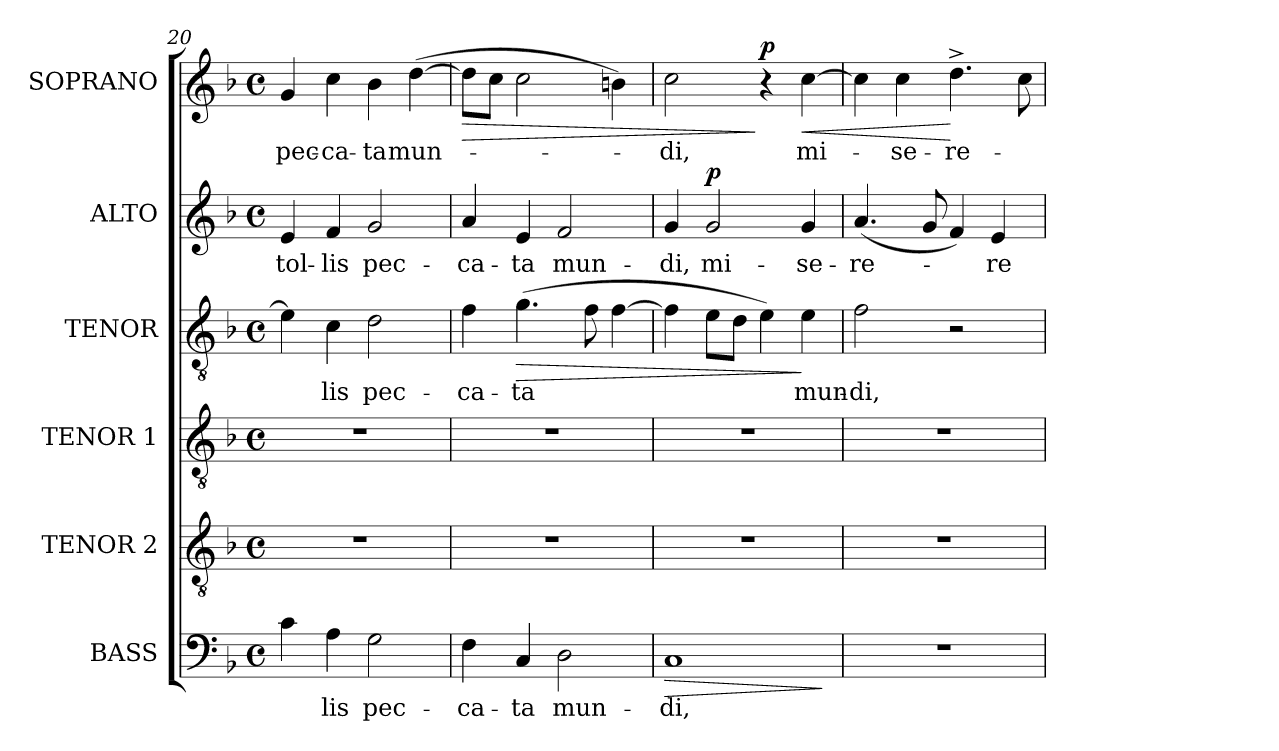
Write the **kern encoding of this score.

**kern	**text	**dynam	**kern	**kern	**kern	**text	**dynam	**kern	**text	**dynam	**kern	**text	**dynam
*part6	*part6	*part6	*part5	*part4	*part3	*part3	*part3	*part2	*part2	*part2	*part1	*part1	*part1
*staff6	*staff6	*staff6	*staff5	*staff4	*staff3	*staff3	*staff3	*staff2	*staff2	*staff2	*staff1	*staff1	*staff1
*I"BASS	*	*	*I"TENOR 2	*I"TENOR 1	*I"TENOR	*	*	*I"ALTO	*	*	*I"SOPRANO	*	*
*I'B.	*	*	*I'T2.	*I'T1.	*I'T.	*	*	*I'A.	*	*	*I'S.	*	*
*clefF4	*	*	*clefGv2	*clefGv2	*clefGv2	*	*	*clefG2	*	*	*clefG2	*	*
*	*	*	*ITrd7c12	*ITrd7c12	*ITrd7c12	*	*	*	*	*	*	*	*
*k[b-]	*	*	*k[b-]	*k[b-]	*k[b-]	*	*	*k[b-]	*	*	*k[b-]	*	*
*F:	*	*	*F:	*F:	*F:	*	*	*F:	*	*	*F:	*	*
*M4/4	*	*	*M4/4	*M4/4	*M4/4	*	*	*M4/4	*	*	*M4/4	*	*
*met(c)	*	*	*met(c)	*met(c)	*met(c)	*	*	*met(c)	*	*	*met(c)	*	*
=20	=20	=20	=20	=20	=20	=20	=20	=20	=20	=20	=20	=20	=20
!	!	!	!	!	!	!	!	!	!LO:LY:b:color=#000000	!	!	!	!
!	!	!	!	!	!	!	!	!	!	!	!	!LO:LY:b:color=#000000	!
4ci\	.	.	1r	1r	4Ei\]	.	.	4ei/	tol-	.	4gi/	pec-	.
!	!LO:LY:b:color=#000000	!	!	!	!	!	!	!	!	!	!	!	!
!	!	!	!	!	!	!LO:LY:b:color=#000000	!	!	!	!	!	!	!
!	!	!	!	!	!	!	!	!	!LO:LY:b:color=#000000	!	!	!	!
!	!	!	!	!	!	!	!	!	!	!	!	!LO:LY:b:color=#000000	!
4Ai\	-lis	.	.	.	4Ci\	-lis	.	4fi/	-lis	.	4cci\	-ca-	.
!	!LO:LY:b:color=#000000	!	!	!	!	!	!	!	!	!	!	!	!
!	!	!	!	!	!	!LO:LY:b:color=#000000	!	!	!	!	!	!	!
!	!	!	!	!	!	!	!	!	!LO:LY:b:color=#000000	!	!	!	!
!	!	!	!	!	!	!	!	!	!	!	!	!LO:LY:b:color=#000000	!
2Gi\	pec-	.	.	.	2Di\	pec-	.	2gi/	pec-	.	4b-i\	-ta	.
!	!	!	!	!	!	!	!	!	!	!	!	!LO:LY:b:color=#000000	!
.	.	.	.	.	.	.	.	.	.	.	([4ddi\	mun-	.
=21	=21	=21	=21	=21	=21	=21	=21	=21	=21	=21	=21	=21	=21
!	!LO:LY:b:color=#000000	!	!	!	!	!	!	!	!	!	!	!	!
!	!	!	!	!	!	!LO:LY:b:color=#000000	!	!	!	!	!	!	!
!	!	!	!	!	!	!	!	!	!LO:LY:b:color=#000000	!	!	!	!LO:HP:b
4Fi\	-ca-	.	1r	1r	4Fi\	-ca-	.	4ai/	-ca-	.	8ddi\L]	.	>
.	.	.	.	.	.	.	.	.	.	.	8cci\J	.	.
!	!LO:LY:b:color=#000000	!	!	!	!	!	!	!	!	!	!	!	!
!	!	!	!	!	!	!LO:LY:b:color=#000000	!LO:HP:b	!	!	!	!	!	!
!	!	!	!	!	!	!	!	!	!LO:LY:b:color=#000000	!	!	!	!
4Ci/	-ta	.	.	.	(4.Gi\	-ta	>	4ei/	-ta	.	2cci\	.	.
!	!LO:LY:b:color=#000000	!	!	!	!	!	!	!	!	!	!	!	!
!	!	!	!	!	!	!	!	!	!LO:LY:b:color=#000000	!	!	!	!
2Di\	mun-	.	.	.	.	.	.	2fi/	mun-	.	.	.	.
.	.	.	.	.	8Fi\	.	.	.	.	.	.	.	.
.	.	.	.	.	[4Fi\	.	.	.	.	.	4bni\)	.	.
!!LO:PB:g=z
=22	=22	=22	=22	=22	=22	=22	=22	=22	=22	=22	=22	=22	=22
!	!LO:LY:b:color=#000000	!LO:HP:b	!	!	!	!	!	!	!	!	!	!	!
!	!	!	!	!	!	!	!	!	!LO:LY:b:color=#000000	!	!	!	!
!	!	!	!	!	!	!	!	!	!	!	!	!LO:LY:b:color=#000000	!
1Ci	-di,	>	1r	1r	4Fi\]	.	.	4gi/	-di,	.	2cci\	-di,	.
!	!	!	!	!	!	!	!	!	!LO:LY:b:color=#000000	!	!	!	!
.	.	.	.	.	8Ei\L	.	.	2gi/	mi-	p	.	.	.
.	.	.	.	.	8Di\J	.	.	.	.	.	.	.	.
.	.	.	.	.	4Ei\)	.	.	.	.	.	4r	.	] p
!	!	!	!	!	!	!LO:LY:b:color=#000000	!	!	!	!	!	!	!
!	!	!	!	!	!	!	!	!	!LO:LY:b:color=#000000	!	!	!	!
!	!	!	!	!	!	!	!	!	!	!	!	!LO:LY:b:color=#000000	!LO:HP:b
.	.	.	.	.	4Ei\	mun-	]	4gi/	-se-	.	[4cci\	mi-	<
.	.	]	.	.	.	.	.	.	.	.	.	.	.
=23	=23	=23	=23	=23	=23	=23	=23	=23	=23	=23	=23	=23	=23
!	!	!	!	!	!	!LO:LY:b:color=#000000	!	!	!	!	!	!	!
!	!	!	!	!	!	!	!	!	!LO:LY:b:color=#000000	!	!	!	!
1r	.	.	1r	1r	2Fi\	-di,	.	(4.ai/	-re-	.	4cci\]	.	.
!	!	!	!	!	!	!	!	!	!	!	!	!LO:LY:b:color=#000000	!
.	.	.	.	.	.	.	.	.	.	.	4cci\	-se-	.
.	.	.	.	.	.	.	.	8gi/	.	.	.	.	.
!	!	!	!	!	!	!	!	!	!	!	!	!LO:LY:b:color=#000000	!
.	.	.	.	.	2r	.	.	4fi/)	.	.	4.dd^i\	-re-	[
!	!	!	!	!	!	!	!	!	!LO:LY:b:color=#000000	!	!	!	!
.	.	.	.	.	.	.	.	4ei/	-re	.	.	.	.
.	.	.	.	.	.	.	.	.	.	.	8cci\	.	.
=	=	=	=	=	=	=	=	=	=	=	=	=	=
*-	*-	*-	*-	*-	*-	*-	*-	*-	*-	*-	*-	*-	*-
